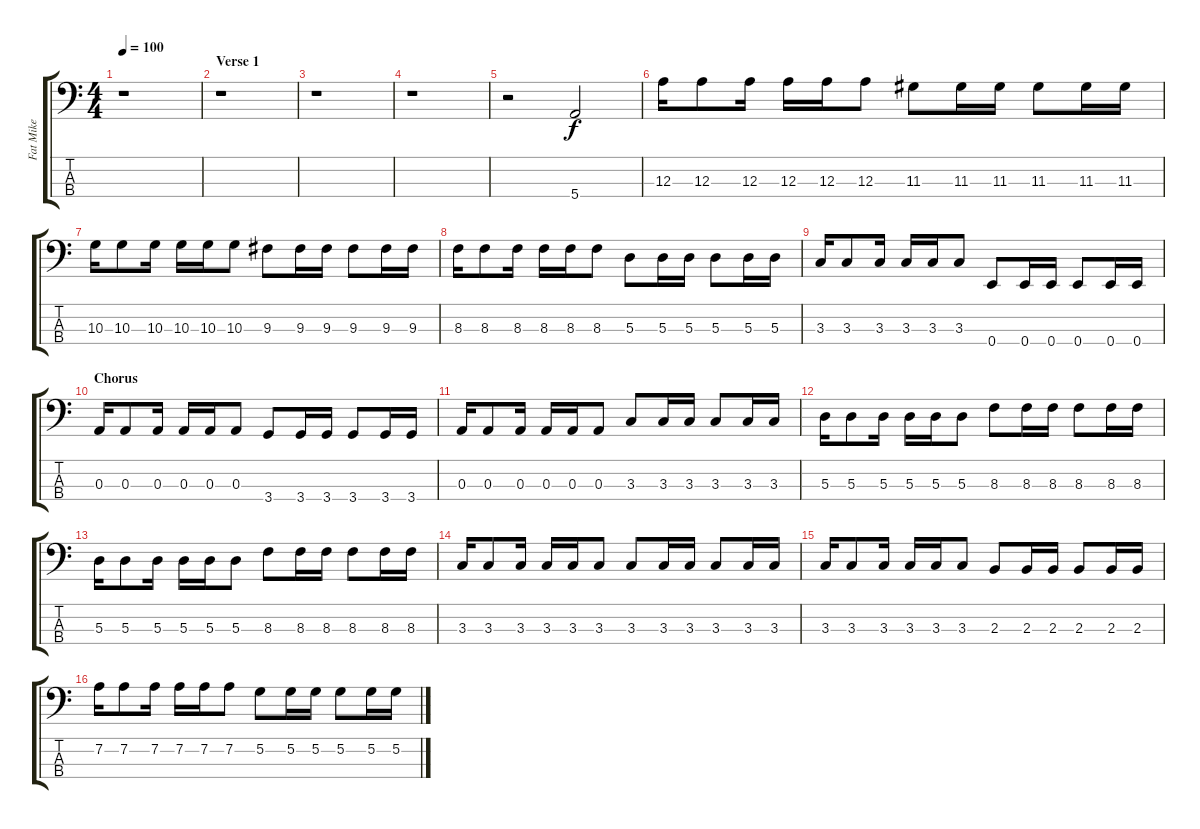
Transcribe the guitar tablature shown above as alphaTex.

\track ("Fat Mike" "Fat Mike") {instrument electricbasspick}
\staff {score tabs}
\tuning (G2 D2 A1 E1) {hide}
\ts (4 4)
\tempo 100
\clef f4
\ks c
r.1{dy f instrument electricbasspick} |
\section ("" "Verse 1")
r.1 |
r.1 |
r.1 |
r.2 5.4.2 |
12.3.16 12.3.8 12.3.16 12.3.16 12.3.16 12.3.8 11.3.8 11.3.16 11.3.16 11.3.8 11.3.16 11.3.16 |
10.3.16 10.3.8 10.3.16 10.3.16 10.3.16 10.3.8 9.3.8 9.3.16 9.3.16 9.3.8 9.3.16 9.3.16 |
8.3.16 8.3.8 8.3.16 8.3.16 8.3.16 8.3.8 5.3.8 5.3.16 5.3.16 5.3.8 5.3.16 5.3.16 |
3.3.16 3.3.8 3.3.16 3.3.16 3.3.16 3.3.8 0.4.8 0.4.16 0.4.16 0.4.8 0.4.16 0.4.16 |
\section ("" "Chorus")
0.3.16 0.3.8 0.3.16 0.3.16 0.3.16 0.3.8 3.4.8 3.4.16 3.4.16 3.4.8 3.4.16 3.4.16 |
0.3.16 0.3.8 0.3.16 0.3.16 0.3.16 0.3.8 3.3.8 3.3.16 3.3.16 3.3.8 3.3.16 3.3.16 |
5.3.16 5.3.8 5.3.16 5.3.16 5.3.16 5.3.8 8.3.8 8.3.16 8.3.16 8.3.8 8.3.16 8.3.16 |
5.3.16 5.3.8 5.3.16 5.3.16 5.3.16 5.3.8 8.3.8 8.3.16 8.3.16 8.3.8 8.3.16 8.3.16 |
3.3.16 3.3.8 3.3.16 3.3.16 3.3.16 3.3.8 3.3.8 3.3.16 3.3.16 3.3.8 3.3.16 3.3.16 |
3.3.16 3.3.8 3.3.16 3.3.16 3.3.16 3.3.8 2.3.8 2.3.16 2.3.16 2.3.8 2.3.16 2.3.16 |
7.2.16 7.2.8 7.2.16 7.2.16 7.2.16 7.2.8 5.2.8 5.2.16 5.2.16 5.2.8 5.2.16 5.2.16
